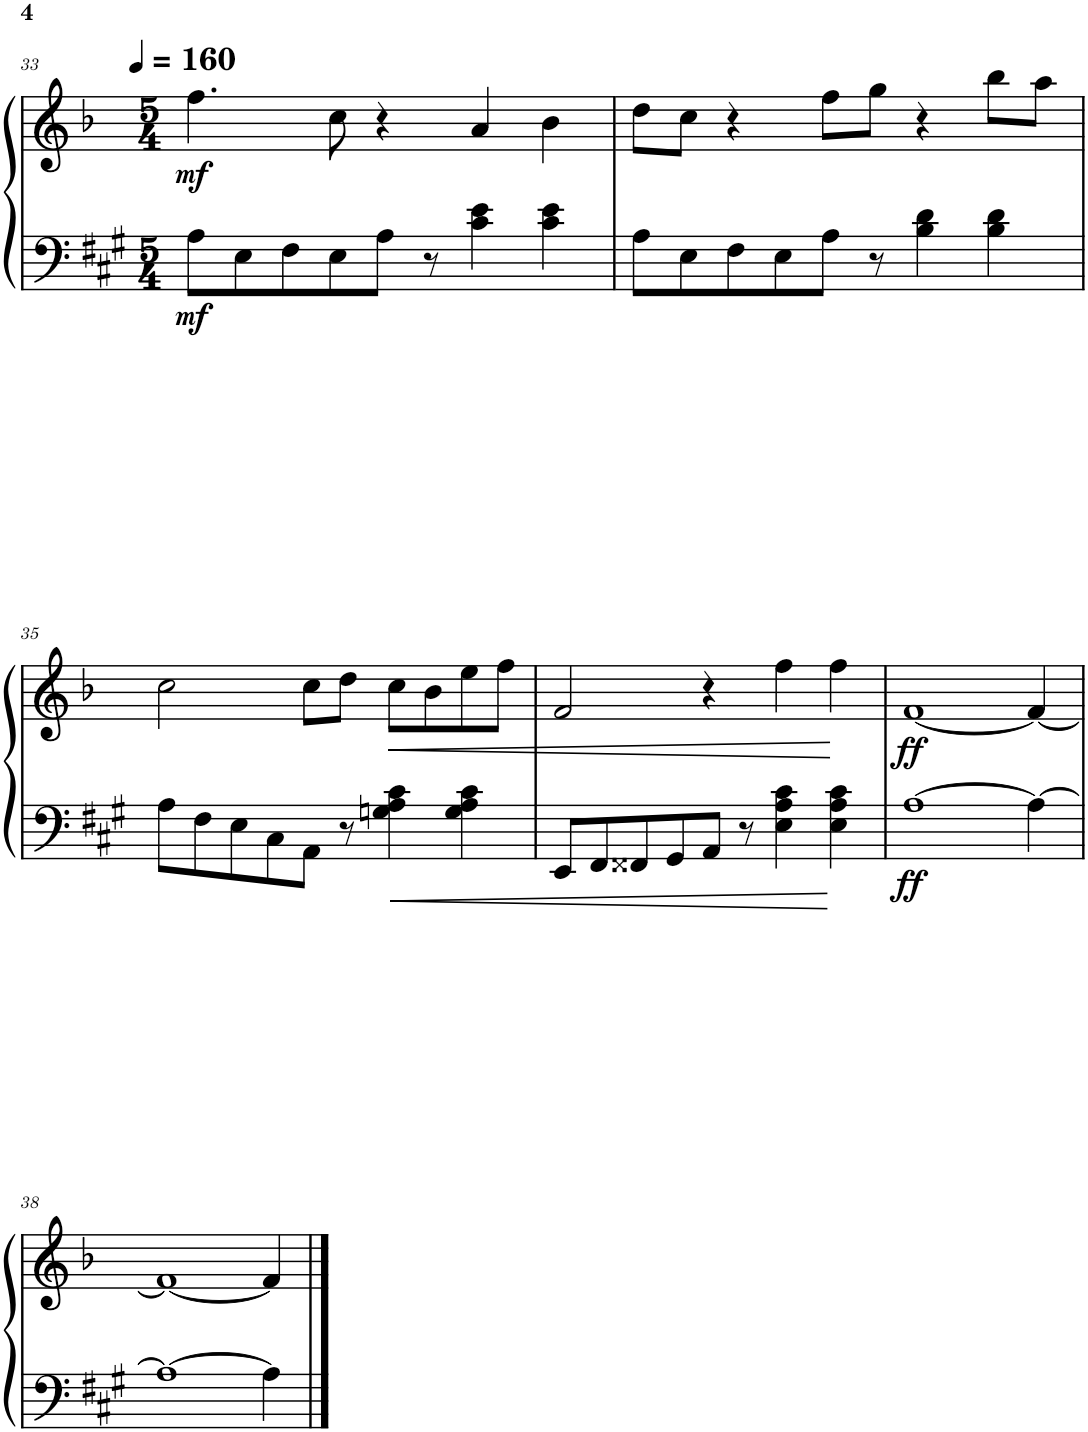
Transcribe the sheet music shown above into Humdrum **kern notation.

**kern	**dynam	**kern	**dynam
*part2	*part2	*part1	*part1
*staff2	*staff2	*staff1	*staff1
*I"Piano	*	*I"Piano	*
*I'Pno	*	*I'Pno	*
!!LO:PB:g=z
*clefF4	*	*clefG2	*
*k[f#c#g#]	*	*k[b-]	*
*M5/4	*	*M5/4	*
*MM160	*	*MM160	*
=33	=33	=33	=33
!	!LO:DY:b	!	!LO:DY:b
8A\L	mf	4.ff\	mf
8E\	.	.	.
8F#\	.	.	.
8E\	.	8cc\	.
8A\J	.	4r	.
8r	.	.	.
4c#\ 4e\	.	4a/	.
4c#\ 4e\	.	4b-\	.
=34	=34	=34	=34
8A\L	.	8dd\L	.
8E\	.	8cc\J	.
8F#\	.	4r	.
8E\	.	.	.
8A\J	.	8ff\L	.
8r	.	8gg\J	.
4B\ 4d\	.	4r	.
4B\ 4d\	.	8bb-\L	.
.	.	8aa\J	.
!!LO:LB:g=z
=35	=35	=35	=35
8A\L	.	2cc\	.
8F#\	.	.	.
8E\	.	.	.
8C#\	.	.	.
8AA\J	.	8cc\L	.
8r	.	8dd\J	.
!	!LO:HP:b	!	!LO:HP:b
4Gn\ 4A\ 4c#\	<	8cc\L	<
.	.	8b-\	.
4G\ 4A\ 4c#\	.	8ee\	.
.	.	8ff\J	.
=36	=36	=36	=36
8EE/L	.	2f/	.
8FF#/	.	.	.
8FF##X/	.	.	.
8GG#/	.	.	.
8AA/J	.	4r	.
8r	.	.	.
4E\ 4A\ 4c#\	.	4ff\	.
4E\ 4A\ 4c#\	[	4ff\	[
=37	=37	=37	=37
!	!LO:DY:b	!	!LO:DY:b
[1A	ff	[1f	ff
4A\_	.	4f/_	.
!!LO:LB:g=z
=38	=38	=38	=38
1A_	.	1f_	.
4A\]	.	4f/]	.
==	==	==	==
*-	*-	*-	*-
